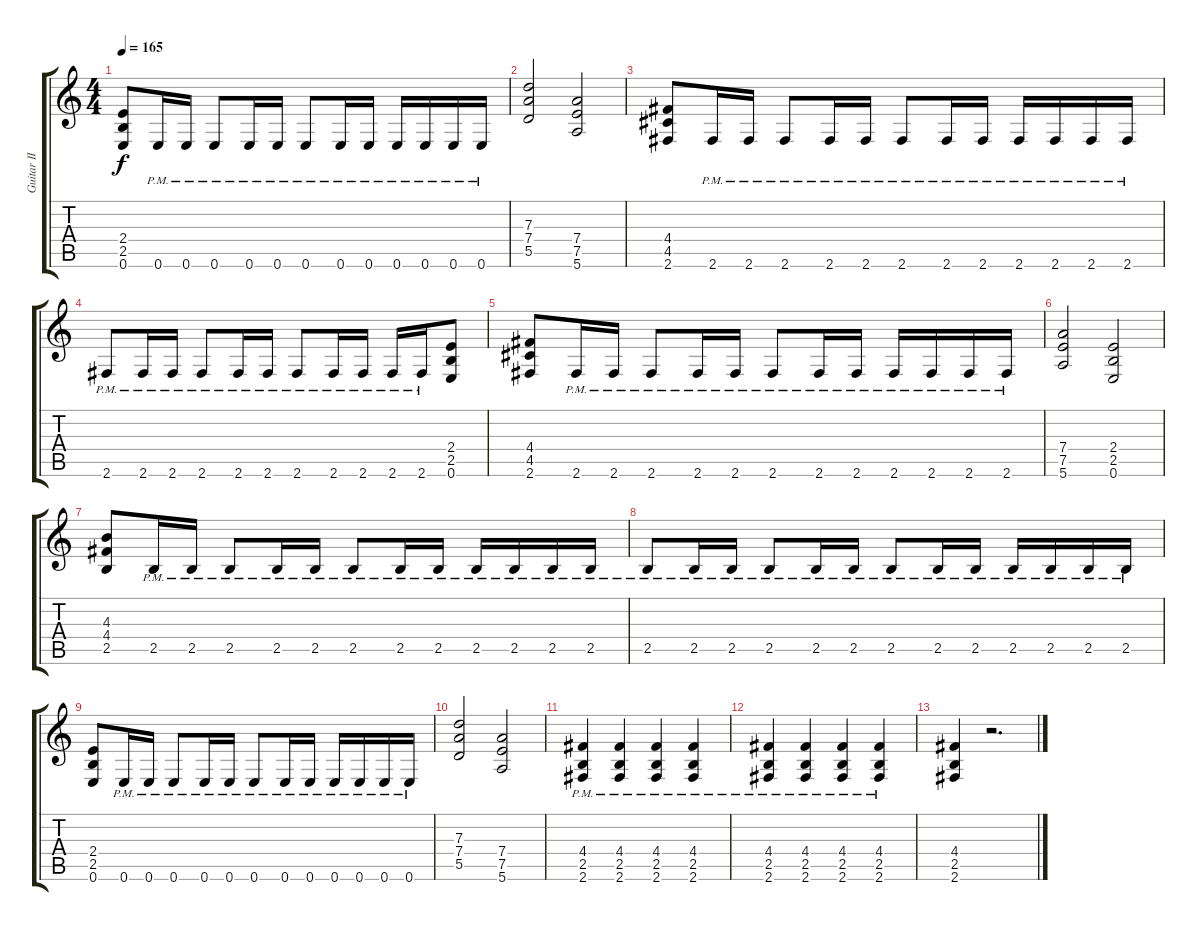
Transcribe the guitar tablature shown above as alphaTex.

\track ("Guitar II" "Guitar II") {instrument overdrivenguitar}
\staff {score tabs}
\tuning (E4 B3 G3 D3 A2 E2) {hide}
\ts (4 4)
\tempo 165
\clef g2
\ks c
(2.4 2.5 0.6).8{dy f} 0.6{pm}.16 0.6{pm}.16 0.6{pm}.8 0.6{pm}.16 0.6{pm}.16 0.6{pm}.8 0.6{pm}.16 0.6{pm}.16 0.6{pm}.16 0.6{pm}.16 0.6{pm}.16 0.6{pm}.16 |
(7.3 7.4 5.5).2 (7.4 7.5 5.6).2 |
(4.4 4.5 2.6).8 2.6{pm}.16 2.6{pm}.16 2.6{pm}.8 2.6{pm}.16 2.6{pm}.16 2.6{pm}.8 2.6{pm}.16 2.6{pm}.16 2.6{pm}.16 2.6{pm}.16 2.6{pm}.16 2.6{pm}.16 |
2.6{pm}.8 2.6{pm}.16 2.6{pm}.16 2.6{pm}.8 2.6{pm}.16 2.6{pm}.16 2.6{pm}.8 2.6{pm}.16 2.6{pm}.16 2.6{pm}.16 2.6{pm}.16 (2.4 2.5 0.6).8 |
(4.4 4.5 2.6).8 2.6{pm}.16 2.6{pm}.16 2.6{pm}.8 2.6{pm}.16 2.6{pm}.16 2.6{pm}.8 2.6{pm}.16 2.6{pm}.16 2.6{pm}.16 2.6{pm}.16 2.6{pm}.16 2.6{pm}.16 |
(7.4 7.5 5.6).2 (2.4 2.5 0.6).2 |
(4.3 4.4 2.5).8 2.5{pm}.16 2.5{pm}.16 2.5{pm}.8 2.5{pm}.16 2.5{pm}.16 2.5{pm}.8 2.5{pm}.16 2.5{pm}.16 2.5{pm}.16 2.5{pm}.16 2.5{pm}.16 2.5{pm}.16 |
2.5{pm}.8 2.5{pm}.16 2.5{pm}.16 2.5{pm}.8 2.5{pm}.16 2.5{pm}.16 2.5{pm}.8 2.5{pm}.16 2.5{pm}.16 2.5{pm}.16 2.5{pm}.16 2.5{pm}.16 2.5{pm}.16 |
(2.4 2.5 0.6).8 0.6{pm}.16 0.6{pm}.16 0.6{pm}.8 0.6{pm}.16 0.6{pm}.16 0.6{pm}.8 0.6{pm}.16 0.6{pm}.16 0.6{pm}.16 0.6{pm}.16 0.6{pm}.16 0.6{pm}.16 |
(7.3 7.4 5.5).2 (7.4 7.5 5.6).2 |
(4.4{pm} 2.5{pm} 2.6{pm}).4 (4.4{pm} 2.5{pm} 2.6{pm}).4 (4.4{pm} 2.5{pm} 2.6{pm}).4 (4.4{pm} 2.5{pm} 2.6{pm}).4 |
(4.4{pm} 2.5{pm} 2.6{pm}).4 (4.4{pm} 2.5{pm} 2.6{pm}).4 (4.4{pm} 2.5{pm} 2.6{pm}).4 (4.4{pm} 2.5{pm} 2.6{pm}).4 |
(4.4 2.5 2.6).4 r.2{d}
